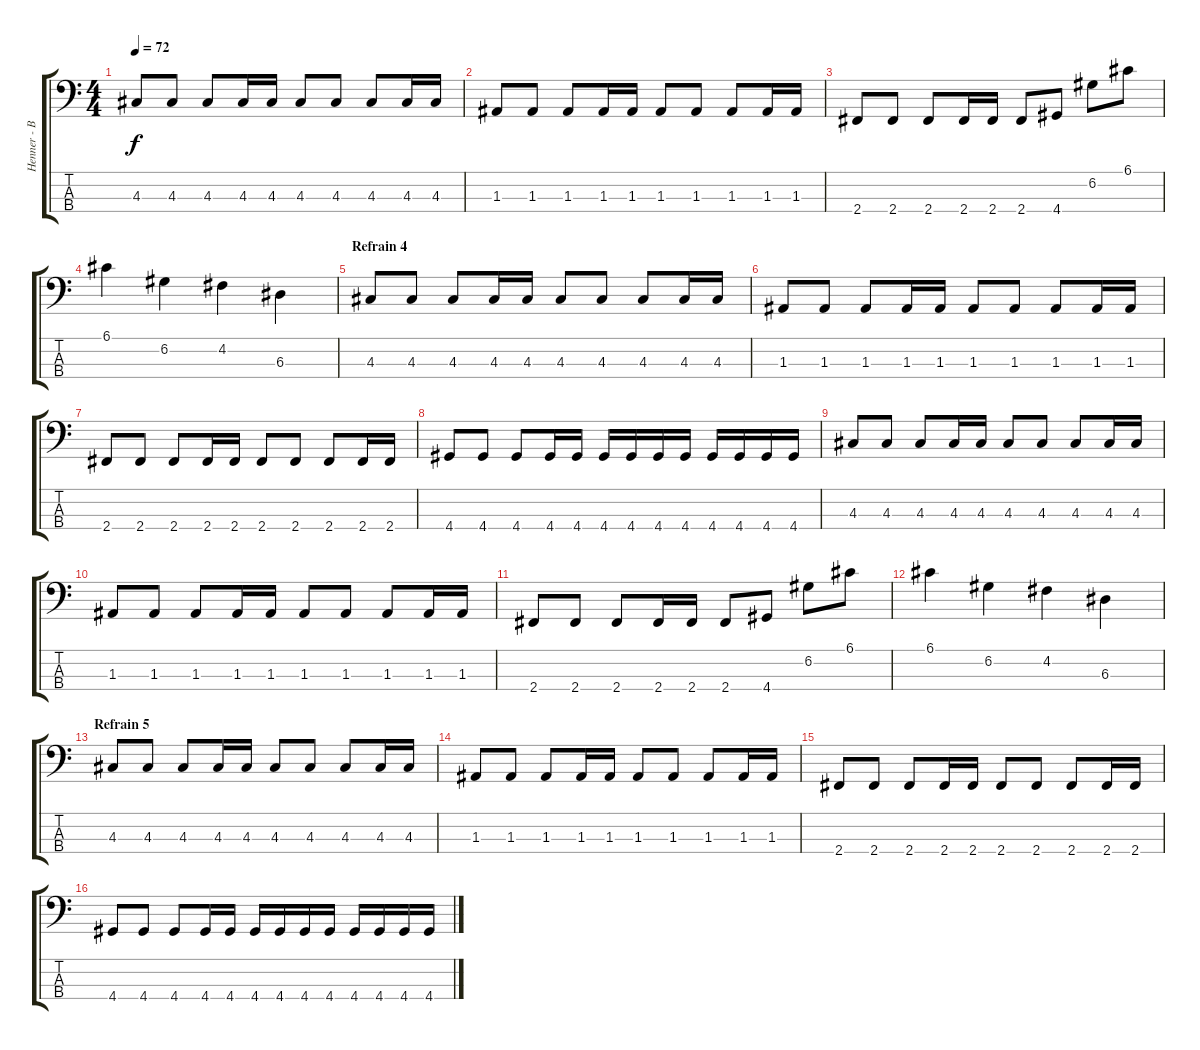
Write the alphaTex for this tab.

\track ("Henner - Bass" "Henner - B") {instrument electricbassfinger}
\staff {score tabs}
\tuning (G2 D2 A1 E1) {hide}
\ts (4 4)
\tempo 72
\clef f4
\ks c
4.3.8{dy f} 4.3.8 4.3.8 4.3.16 4.3.16 4.3.8 4.3.8 4.3.8 4.3.16 4.3.16 |
1.3.8 1.3.8 1.3.8 1.3.16 1.3.16 1.3.8 1.3.8 1.3.8 1.3.16 1.3.16 |
2.4.8 2.4.8 2.4.8 2.4.16 2.4.16 2.4.8 4.4.8 6.2.8 6.1.8 |
6.1.4 6.2.4 4.2.4 6.3.4 |
\section ("" "Refrain 4")
4.3.8 4.3.8 4.3.8 4.3.16 4.3.16 4.3.8 4.3.8 4.3.8 4.3.16 4.3.16 |
1.3.8 1.3.8 1.3.8 1.3.16 1.3.16 1.3.8 1.3.8 1.3.8 1.3.16 1.3.16 |
2.4.8 2.4.8 2.4.8 2.4.16 2.4.16 2.4.8 2.4.8 2.4.8 2.4.16 2.4.16 |
4.4.8 4.4.8 4.4.8 4.4.16 4.4.16 4.4.16 4.4.16 4.4.16 4.4.16 4.4.16 4.4.16 4.4.16 4.4.16 |
4.3.8 4.3.8 4.3.8 4.3.16 4.3.16 4.3.8 4.3.8 4.3.8 4.3.16 4.3.16 |
1.3.8 1.3.8 1.3.8 1.3.16 1.3.16 1.3.8 1.3.8 1.3.8 1.3.16 1.3.16 |
2.4.8 2.4.8 2.4.8 2.4.16 2.4.16 2.4.8 4.4.8 6.2.8 6.1.8 |
6.1.4 6.2.4 4.2.4 6.3.4 |
\section ("" "Refrain 5")
4.3.8 4.3.8 4.3.8 4.3.16 4.3.16 4.3.8 4.3.8 4.3.8 4.3.16 4.3.16 |
1.3.8 1.3.8 1.3.8 1.3.16 1.3.16 1.3.8 1.3.8 1.3.8 1.3.16 1.3.16 |
2.4.8 2.4.8 2.4.8 2.4.16 2.4.16 2.4.8 2.4.8 2.4.8 2.4.16 2.4.16 |
4.4.8 4.4.8 4.4.8 4.4.16 4.4.16 4.4.16 4.4.16 4.4.16 4.4.16 4.4.16 4.4.16 4.4.16 4.4.16
